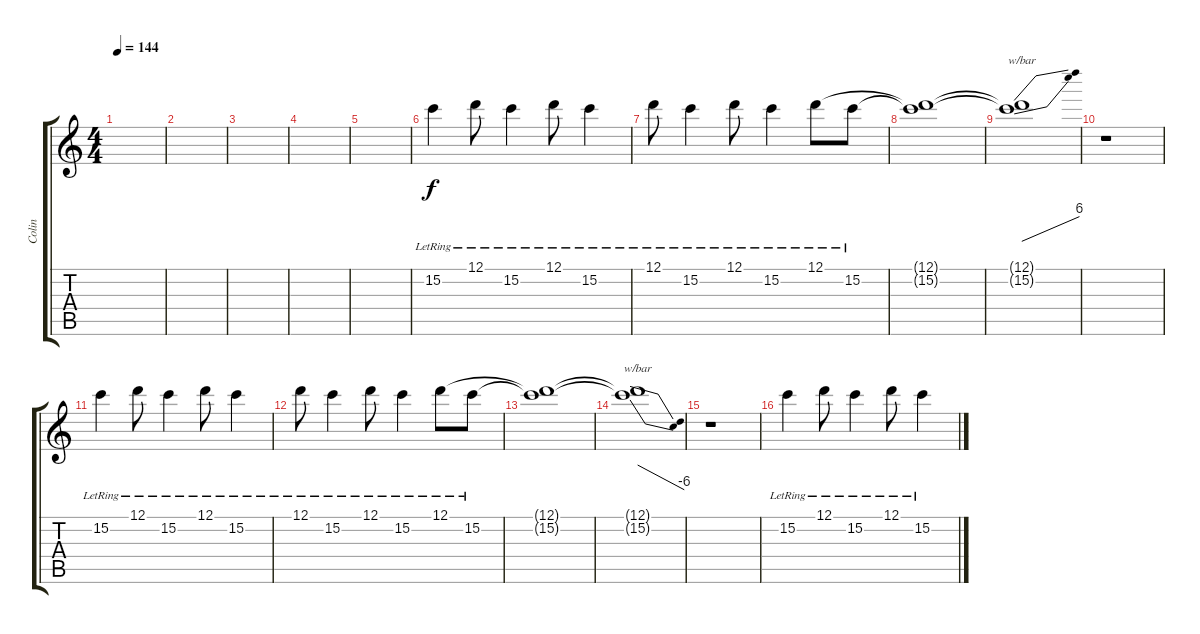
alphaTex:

\track ("Colin" "Colin") {instrument overdrivenguitar}
\staff {score tabs}
\tuning (D4 A3 F3 C3 G2 C2) {hide}
\ts (4 4)
\tempo 144
\clef g2
\ks c
|
|
|
|
|
15.2{lr}.4{volume 12 instrument overdrivenguitar} 12.1{lr}.8 15.2{lr}.4 12.1{lr}.8 15.2{lr}.4 |
12.1{lr}.8 15.2{lr}.4 12.1{lr}.8 15.2{lr}.4 12.1{lr}.8 15.2{lr}.8 |
(12.1{t} 15.2{t}).1 |
(12.1{t} 15.2{t}).1{tbe (dive default 0 0 60 24)} |
r.1 |
15.2{lr}.4 12.1{lr}.8 15.2{lr}.4 12.1{lr}.8 15.2{lr}.4 |
12.1{lr}.8 15.2{lr}.4 12.1{lr}.8 15.2{lr}.4 12.1{lr}.8 15.2{lr}.8 |
(12.1{t} 15.2{t}).1 |
(12.1{t} 15.2{t}).1{tbe (dive default 0 0 60 -24)} |
r.1 |
15.2{lr}.4 12.1{lr}.8 15.2{lr}.4 12.1{lr}.8 15.2{lr}.4
